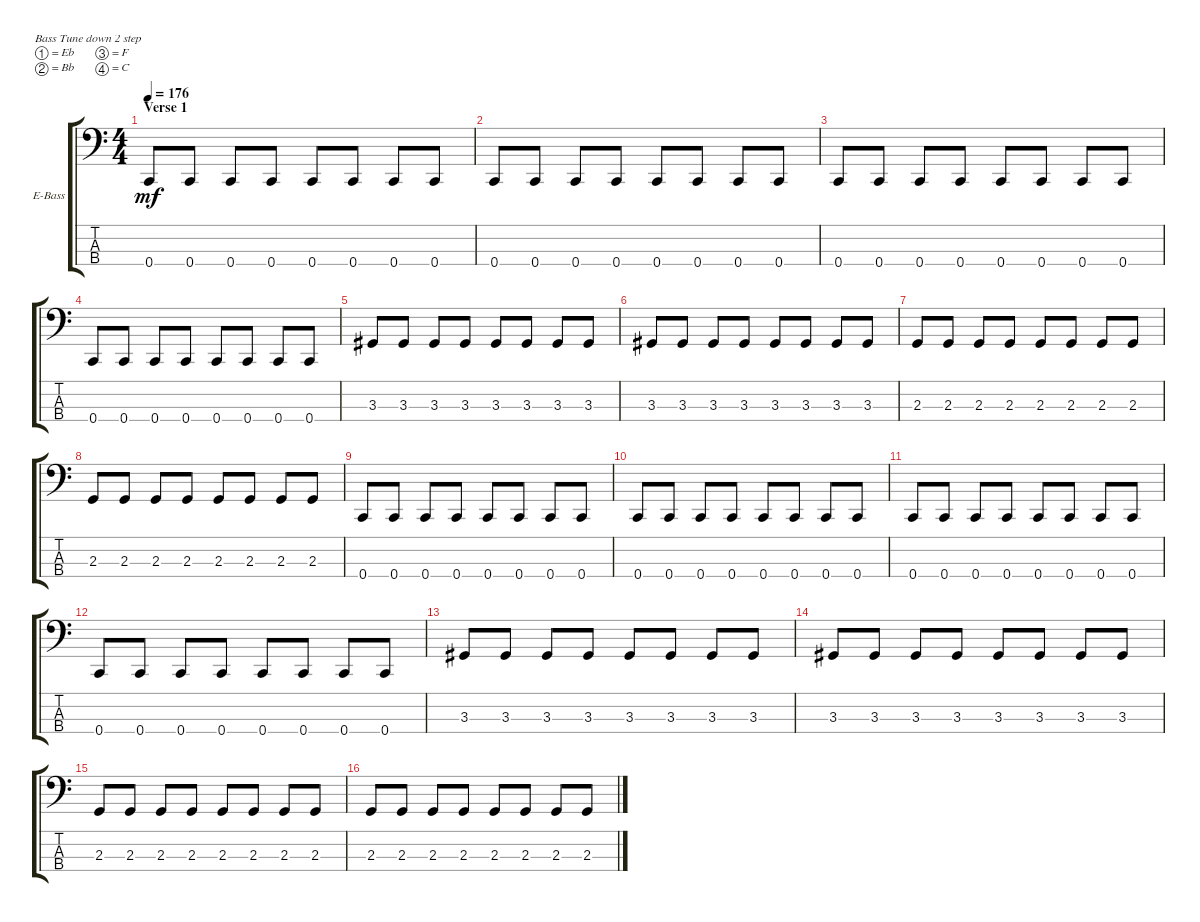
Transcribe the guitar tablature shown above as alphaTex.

\bracketExtendMode groupsimilarinstruments
\firstSystemTrackNameOrientation horizontal
\otherSystemsTrackNameOrientation horizontal
\track ("Bass" "E-Bass") {instrument electricbassfinger}
\staff {score tabs}
\tuning (Eb2 Bb1 F1 C1)
\ts (4 4)
\section ("" "Verse 1")
\tempo 176
\clef f4
\ks c
0.4.8{dy mf} 0.4.8 0.4.8 0.4.8 0.4.8 0.4.8 0.4.8 0.4.8 |
0.4.8 0.4.8 0.4.8 0.4.8 0.4.8 0.4.8 0.4.8 0.4.8 |
0.4.8 0.4.8 0.4.8 0.4.8 0.4.8 0.4.8 0.4.8 0.4.8 |
0.4.8 0.4.8 0.4.8 0.4.8 0.4.8 0.4.8 0.4.8 0.4.8 |
3.3.8 3.3.8 3.3.8 3.3.8 3.3.8 3.3.8 3.3.8 3.3.8 |
3.3.8 3.3.8 3.3.8 3.3.8 3.3.8 3.3.8 3.3.8 3.3.8 |
2.3.8 2.3.8 2.3.8 2.3.8 2.3.8 2.3.8 2.3.8 2.3.8 |
2.3.8 2.3.8 2.3.8 2.3.8 2.3.8 2.3.8 2.3.8 2.3.8 |
0.4.8 0.4.8 0.4.8 0.4.8 0.4.8 0.4.8 0.4.8 0.4.8 |
0.4.8 0.4.8 0.4.8 0.4.8 0.4.8 0.4.8 0.4.8 0.4.8 |
0.4.8 0.4.8 0.4.8 0.4.8 0.4.8 0.4.8 0.4.8 0.4.8 |
0.4.8 0.4.8 0.4.8 0.4.8 0.4.8 0.4.8 0.4.8 0.4.8 |
3.3.8 3.3.8 3.3.8 3.3.8 3.3.8 3.3.8 3.3.8 3.3.8 |
3.3.8 3.3.8 3.3.8 3.3.8 3.3.8 3.3.8 3.3.8 3.3.8 |
2.3.8 2.3.8 2.3.8 2.3.8 2.3.8 2.3.8 2.3.8 2.3.8 |
2.3.8 2.3.8 2.3.8 2.3.8 2.3.8 2.3.8 2.3.8 2.3.8
